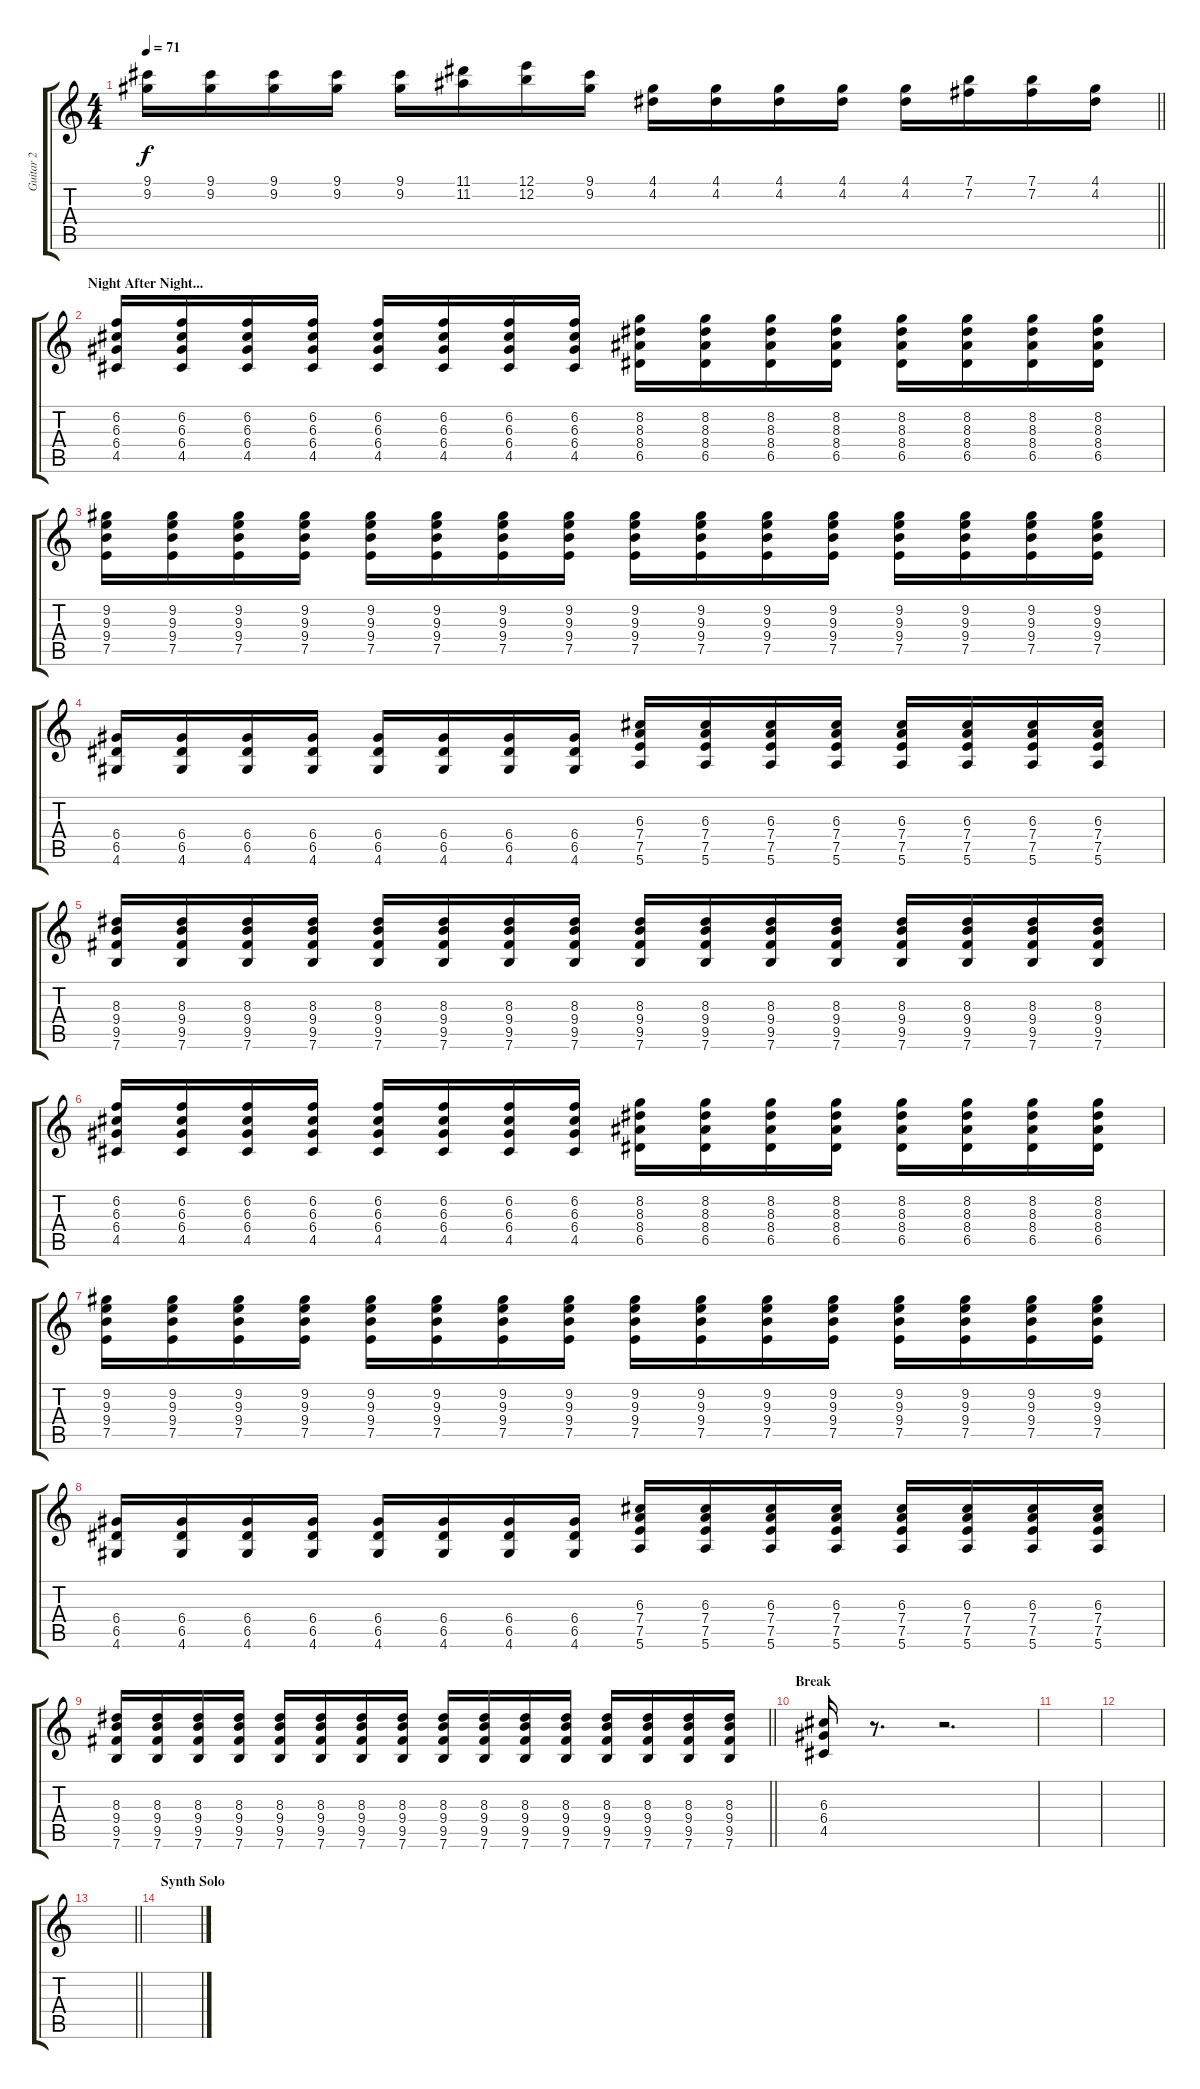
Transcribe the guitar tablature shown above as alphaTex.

\track ("Guitar 2" "Guitar 2") {instrument distortionguitar}
\staff {score tabs}
\tuning (E4 B3 G3 D3 A2 E2) {hide}
\ts (4 4)
\tempo 71
\clef g2
\barLineRight lightlight
\ks c
(9.1 9.2).16{dy f} (9.1 9.2).16 (9.1 9.2).16 (9.1 9.2).16 (9.1 9.2).16 (11.1 11.2).16 (12.1 12.2).16 (9.1 9.2).16 (4.1 4.2).16 (4.1 4.2).16 (4.1 4.2).16 (4.1 4.2).16 (4.1 4.2).16 (7.1 7.2).16 (7.1 7.2).16 (4.1 4.2).16 |
\section ("" "Night After Night...")
(6.2 6.3 6.4 4.5).16 (6.2 6.3 6.4 4.5).16 (6.2 6.3 6.4 4.5).16 (6.2 6.3 6.4 4.5).16 (6.2 6.3 6.4 4.5).16 (6.2 6.3 6.4 4.5).16 (6.2 6.3 6.4 4.5).16 (6.2 6.3 6.4 4.5).16 (8.2 8.3 8.4 6.5).16 (8.2 8.3 8.4 6.5).16 (8.2 8.3 8.4 6.5).16 (8.2 8.3 8.4 6.5).16 (8.2 8.3 8.4 6.5).16 (8.2 8.3 8.4 6.5).16 (8.2 8.3 8.4 6.5).16 (8.2 8.3 8.4 6.5).16 |
(9.2 9.3 9.4 7.5).16 (9.2 9.3 9.4 7.5).16 (9.2 9.3 9.4 7.5).16 (9.2 9.3 9.4 7.5).16 (9.2 9.3 9.4 7.5).16 (9.2 9.3 9.4 7.5).16 (9.2 9.3 9.4 7.5).16 (9.2 9.3 9.4 7.5).16 (9.2 9.3 9.4 7.5).16 (9.2 9.3 9.4 7.5).16 (9.2 9.3 9.4 7.5).16 (9.2 9.3 9.4 7.5).16 (9.2 9.3 9.4 7.5).16 (9.2 9.3 9.4 7.5).16 (9.2 9.3 9.4 7.5).16 (9.2 9.3 9.4 7.5).16 |
(6.4 6.5 4.6).16 (6.4 6.5 4.6).16 (6.4 6.5 4.6).16 (6.4 6.5 4.6).16 (6.4 6.5 4.6).16 (6.4 6.5 4.6).16 (6.4 6.5 4.6).16 (6.4 6.5 4.6).16 (6.3 7.4 7.5 5.6).16 (6.3 7.4 7.5 5.6).16 (6.3 7.4 7.5 5.6).16 (6.3 7.4 7.5 5.6).16 (6.3 7.4 7.5 5.6).16 (6.3 7.4 7.5 5.6).16 (6.3 7.4 7.5 5.6).16 (6.3 7.4 7.5 5.6).16 |
(8.3 9.4 9.5 7.6).16 (8.3 9.4 9.5 7.6).16 (8.3 9.4 9.5 7.6).16 (8.3 9.4 9.5 7.6).16 (8.3 9.4 9.5 7.6).16 (8.3 9.4 9.5 7.6).16 (8.3 9.4 9.5 7.6).16 (8.3 9.4 9.5 7.6).16 (8.3 9.4 9.5 7.6).16 (8.3 9.4 9.5 7.6).16 (8.3 9.4 9.5 7.6).16 (8.3 9.4 9.5 7.6).16 (8.3 9.4 9.5 7.6).16 (8.3 9.4 9.5 7.6).16 (8.3 9.4 9.5 7.6).16 (8.3 9.4 9.5 7.6).16 |
(6.2 6.3 6.4 4.5).16 (6.2 6.3 6.4 4.5).16 (6.2 6.3 6.4 4.5).16 (6.2 6.3 6.4 4.5).16 (6.2 6.3 6.4 4.5).16 (6.2 6.3 6.4 4.5).16 (6.2 6.3 6.4 4.5).16 (6.2 6.3 6.4 4.5).16 (8.2 8.3 8.4 6.5).16 (8.2 8.3 8.4 6.5).16 (8.2 8.3 8.4 6.5).16 (8.2 8.3 8.4 6.5).16 (8.2 8.3 8.4 6.5).16 (8.2 8.3 8.4 6.5).16 (8.2 8.3 8.4 6.5).16 (8.2 8.3 8.4 6.5).16 |
(9.2 9.3 9.4 7.5).16 (9.2 9.3 9.4 7.5).16 (9.2 9.3 9.4 7.5).16 (9.2 9.3 9.4 7.5).16 (9.2 9.3 9.4 7.5).16 (9.2 9.3 9.4 7.5).16 (9.2 9.3 9.4 7.5).16 (9.2 9.3 9.4 7.5).16 (9.2 9.3 9.4 7.5).16 (9.2 9.3 9.4 7.5).16 (9.2 9.3 9.4 7.5).16 (9.2 9.3 9.4 7.5).16 (9.2 9.3 9.4 7.5).16 (9.2 9.3 9.4 7.5).16 (9.2 9.3 9.4 7.5).16 (9.2 9.3 9.4 7.5).16 |
(6.4 6.5 4.6).16 (6.4 6.5 4.6).16 (6.4 6.5 4.6).16 (6.4 6.5 4.6).16 (6.4 6.5 4.6).16 (6.4 6.5 4.6).16 (6.4 6.5 4.6).16 (6.4 6.5 4.6).16 (6.3 7.4 7.5 5.6).16 (6.3 7.4 7.5 5.6).16 (6.3 7.4 7.5 5.6).16 (6.3 7.4 7.5 5.6).16 (6.3 7.4 7.5 5.6).16 (6.3 7.4 7.5 5.6).16 (6.3 7.4 7.5 5.6).16 (6.3 7.4 7.5 5.6).16 |
\barLineRight lightlight
(8.3 9.4 9.5 7.6).16 (8.3 9.4 9.5 7.6).16 (8.3 9.4 9.5 7.6).16 (8.3 9.4 9.5 7.6).16 (8.3 9.4 9.5 7.6).16 (8.3 9.4 9.5 7.6).16 (8.3 9.4 9.5 7.6).16 (8.3 9.4 9.5 7.6).16 (8.3 9.4 9.5 7.6).16 (8.3 9.4 9.5 7.6).16 (8.3 9.4 9.5 7.6).16 (8.3 9.4 9.5 7.6).16 (8.3 9.4 9.5 7.6).16 (8.3 9.4 9.5 7.6).16 (8.3 9.4 9.5 7.6).16 (8.3 9.4 9.5 7.6).16 |
\section ("" "Break")
(6.3 6.4 4.5).16 r.8{d} r.2{d} |
|
|
\barLineRight lightlight
|
\section ("" "Synth Solo")
